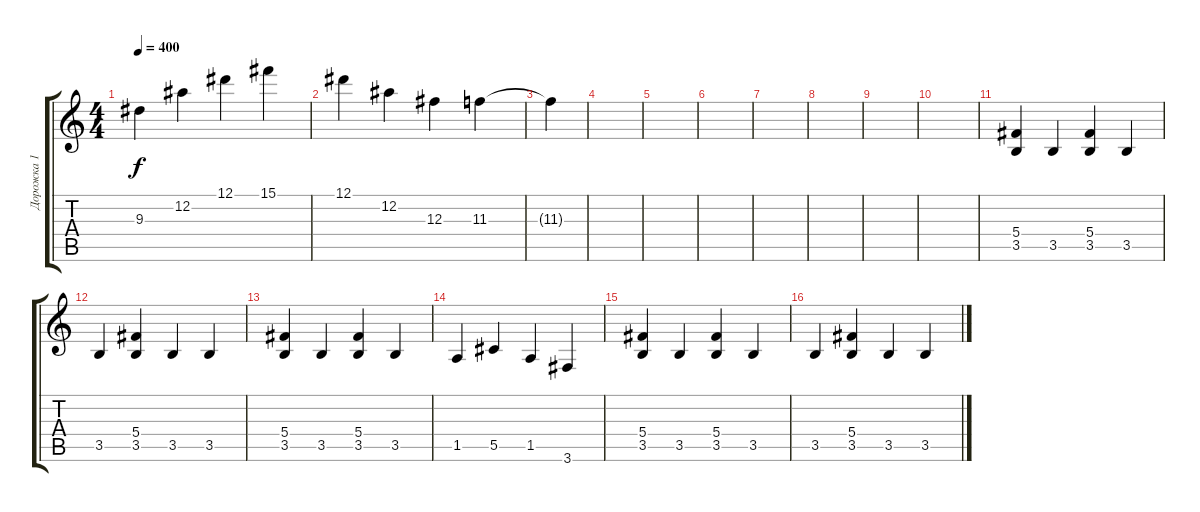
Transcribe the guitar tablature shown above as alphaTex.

\track ("Дорожка 1" "Дорожка 1") {instrument overdrivenguitar}
\staff {score tabs}
\tuning (Eb4 Bb3 Gb3 Db3 Ab2 Eb2) {hide}
\ts (4 4)
\tempo 400
\clef g2
\ks c
9.3.4{dy f} 12.2.4 12.1.4 15.1.4 |
12.1.4 12.2.4 12.3.4 11.3.4 |
11.3{t}.4 |
|
|
|
|
|
|
|
(5.4 3.5).4 3.5.4 (5.4 3.5).4 3.5.4 |
3.5.4 (5.4 3.5).4 3.5.4 3.5.4 |
(5.4 3.5).4 3.5.4 (5.4 3.5).4 3.5.4 |
1.5.4 5.5.4 1.5.4 3.6.4 |
(5.4 3.5).4 3.5.4 (5.4 3.5).4 3.5.4 |
3.5.4 (5.4 3.5).4 3.5.4 3.5.4
